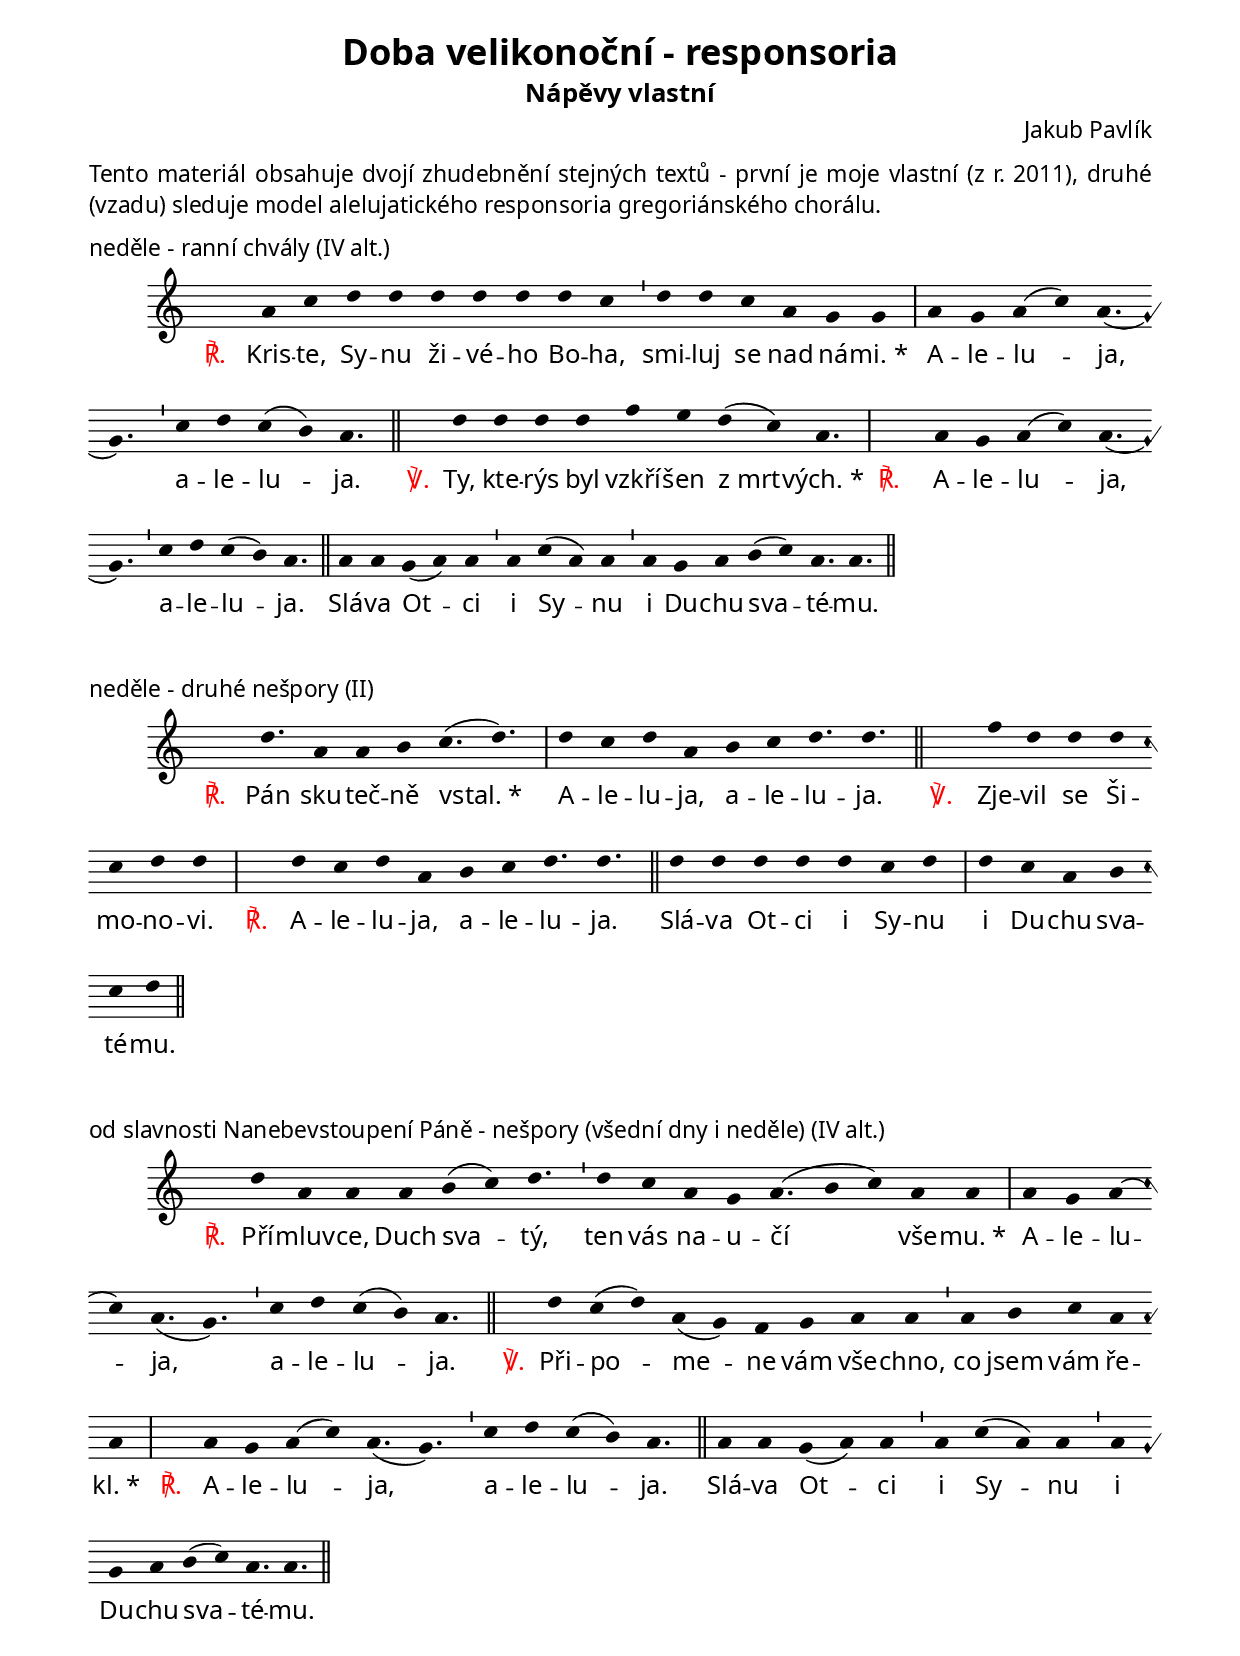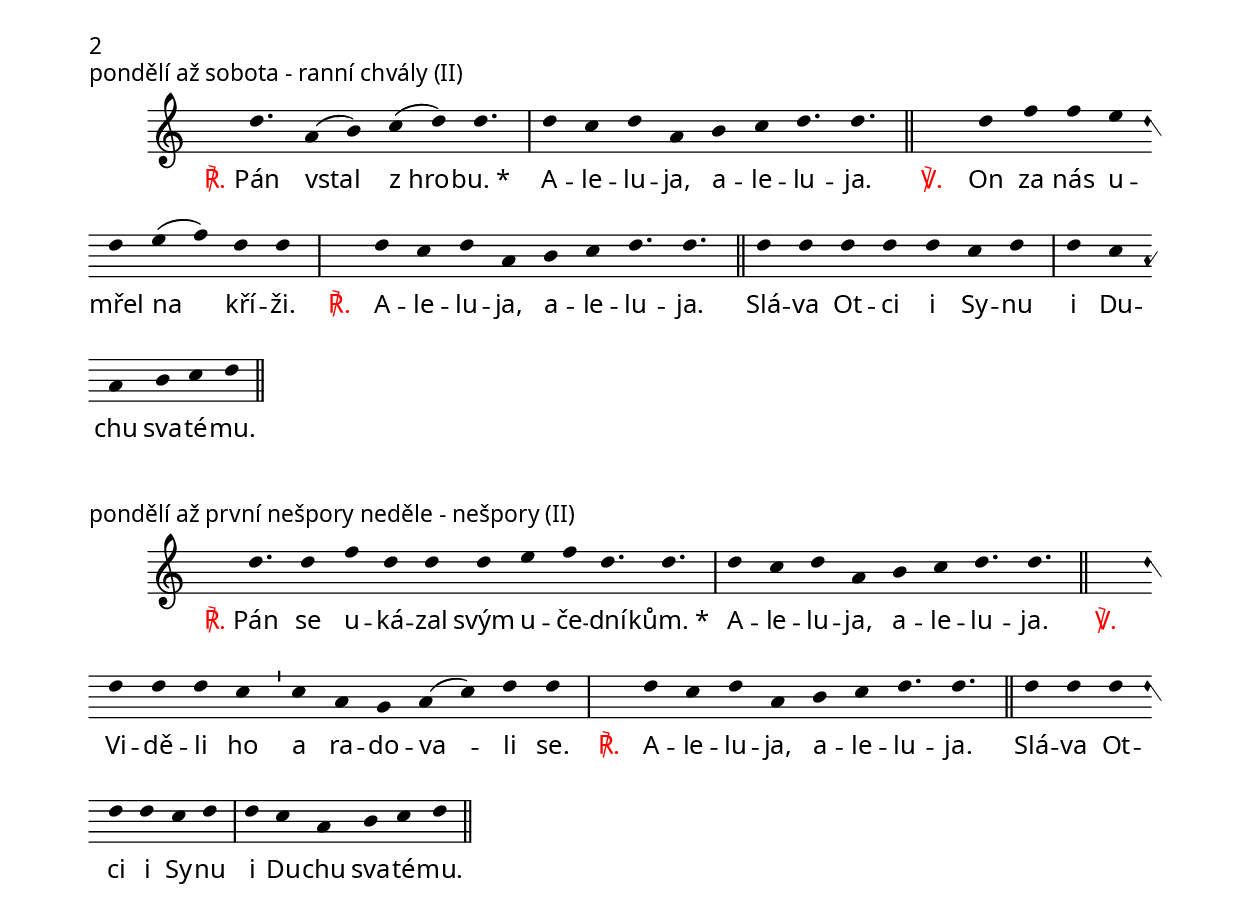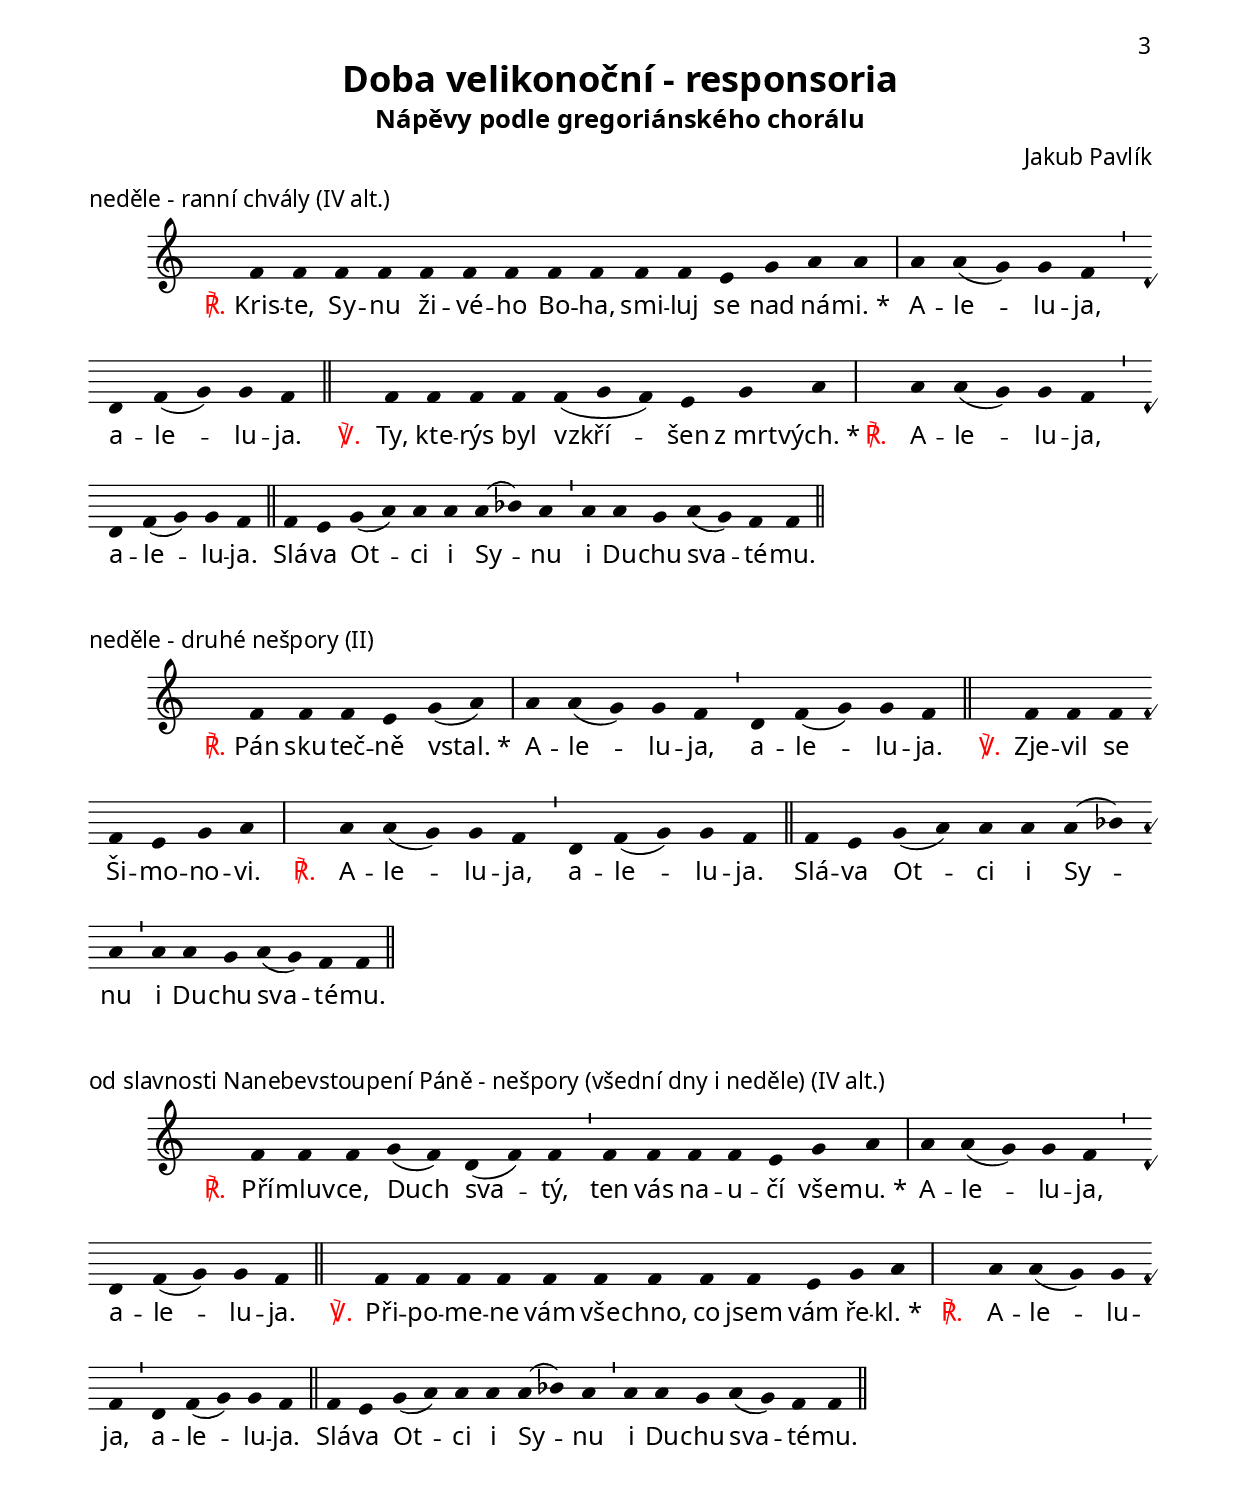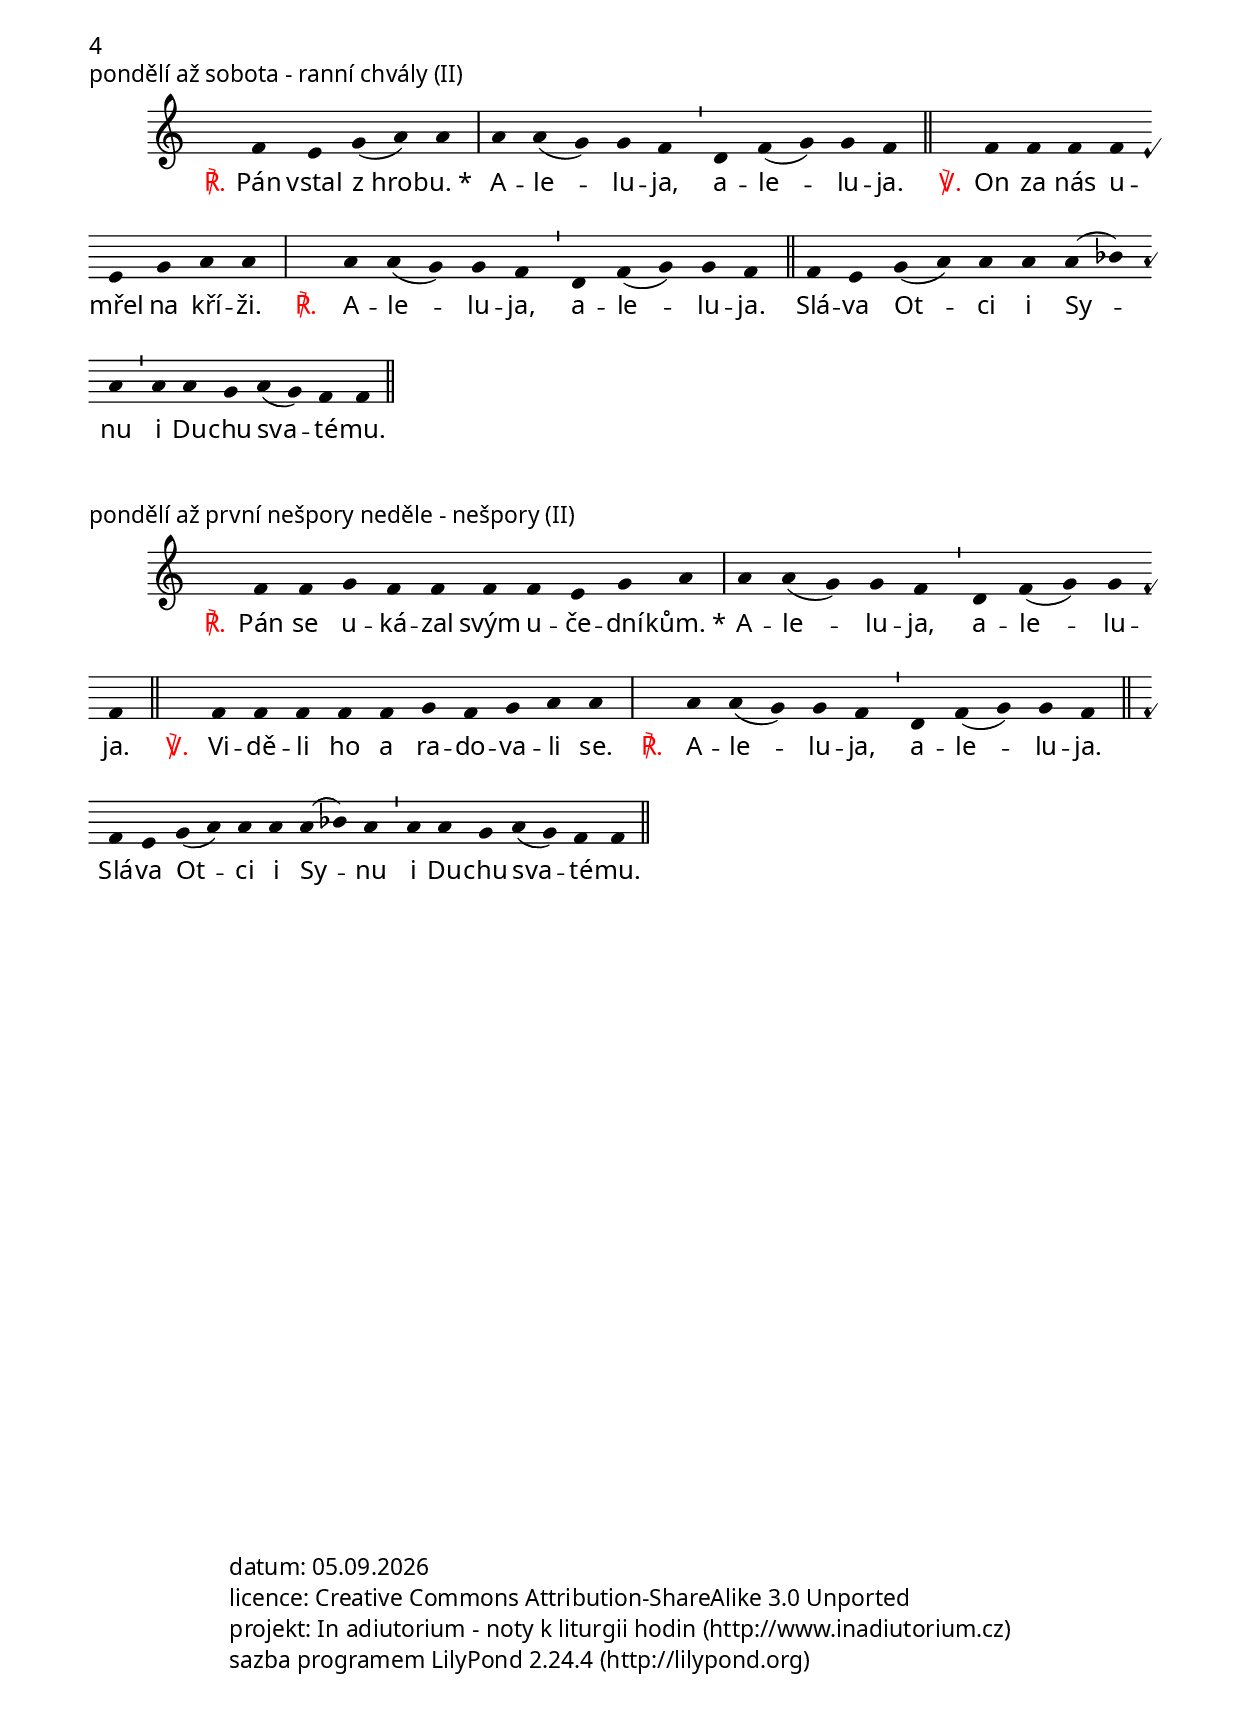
\version "2.12.3"

\header {
  title = "Doba velikonoční - responsoria"
  composer = "Jakub Pavlík"
}

\include "spolecne.ly"
\include "dilyresponsorii.ly"

\paper {
  % neroztahovat noty na celou stranku, ale nechat misto dole:
  ragged-bottom = ##t 
}

% dily do 'mych' responsorii
alelResp = { d4 c d a b c d4. d }
slava = { d4 d d d d c d \barMax d4 c a b c d \barFinalis }
slavaDelsi = { a4 a g( a) a \barMin a c( a) a \barMin a g a b( c) a4. a }

alelRespDelsi = { a4 g a( c) a4.( g) \barMin c4 d c( b) a4. }

\bookpart {
  \header {
    subtitle = "Nápěvy vlastní"
  }
  
  \markup\justify{
    Tento materiál obsahuje dvojí zhudebnění stejných textů -
    první je moje vlastní (z r. 2011), druhé (vzadu)
    sleduje model alelujatického responsoria
    gregoriánského chorálu.
  }
  
\score {
  \relative c'' {
    \choralniRezim
    
    %R
    \neviditelna a
    a4 c d d d d d d c \barMin
    d d c a g g \barMax
    \alelRespDelsi \barFinalis
    
    %V
    \neviditelna d
    d4 d d d f e d( c) a4. \barMax
    \neviditelna a
    \alelRespDelsi \barFinalis
    
    % Slava
    \slavaDelsi \barFinalis
  }
  \addlyrics {
    \Response Kris -- te, Sy -- nu ži -- vé -- ho Bo -- ha,
    smi -- luj se nad ná -- mi._*
    \textRespAleluja
    \Verse Ty, kte -- rýs byl vzkří -- šen z_mrt -- vých._*
    \Response \textRespAleluja
    \textRespDoxologie
  }
  \header {
    piece = "neděle - ranní chvály (IV alt.)"
  }
}

\score {
  \relative c'' {
    \choralniRezim
    
    %R
    \neviditelna d
    d4. a4 a b c4.( d) \barMax
    \alelResp \barFinalis
    
    %V
    \neviditelna f
    f4 d d d c d d \barMax
    \neviditelna d
    \alelResp \barFinalis
    
    \slava
  }
  \addlyrics {
    \Response Pán sku -- teč -- ně vstal._*
    \textRespAleluja
    \Verse Zje -- vil se Ši -- mo -- no -- vi.
    \Response \textRespAleluja
    \textRespDoxologie
  }
  \header {
    piece = "neděle - druhé nešpory (II)"
  }
}

\score {
  \relative c'' {
    \choralniRezim
    
    % R
    \neviditelna d
    d4 a a a b( c) d4. \barMin
    d4 c a g a4.( b4 c) a a \barMax
    \alelRespDelsi \barFinalis
    
    % V
    \neviditelna d
    d4 c( d) a( g) f g a a \barMin
    a4 b c a a \barMax
    % R
    \neviditelna a
    \alelRespDelsi \barFinalis
    
    \slavaDelsi \barFinalis
  }
  \addlyrics {
    \Response Pří -- mluv -- ce, Duch sva -- tý, ten vás na -- u -- čí
    vše -- mu._*
    \textRespAleluja
    \Verse Při -- po -- me -- ne vám vše -- chno, co jsem vám ře -- kl._*
    \Response \textRespAleluja
    \textRespDoxologie
  }
  \header {
    piece = "od slavnosti Nanebevstoupení Páně - nešpory (všední dny i neděle) (IV alt.)"
  }
}

\pageBreak

\score {
  \relative c'' {
    \choralniRezim
    
    % R
    \neviditelna d
    d4. a4( b) c( d) d4. \barMax
    \alelResp \barFinalis
    
    %V
    \neviditelna d
    d4 f f e d e( f) d d \barMax
    \neviditelna d
    \alelResp \barFinalis
    
    % Slava
    \slava
  }
  \addlyrics {
    \Response Pán vstal z_hro -- bu._*
    \textRespAleluja
    \Verse On za nás u -- mřel na kří -- ži.
    \Response \textRespAleluja
    \textRespDoxologie
  }
  \header {
    piece = "pondělí až sobota - ranní chvály (II)"
  }
}

\score {
  \relative c'' {
    \choralniRezim
    
    %R
    \neviditelna d 
    d4. d4 f d d d e f d4. d \barMax
    \alelResp \barFinalis
    
    %V
    \neviditelna d
    d4 d d c \barMin c4 a g a( c) d d \barMax
    \neviditelna d
    \alelResp \barFinalis
    
    % Slava
    \slava
  }
  \addlyrics {
    \Response Pán se u -- ká -- zal svým u -- če -- dní -- kům._*
    \textRespAleluja
    \Verse Vi -- dě -- li ho a ra -- do -- va -- li se.
    \Response \textRespAleluja
    \textRespDoxologie
  }
  \header {
    piece = "pondělí až první nešpory neděle - nešpory (II)"
  }
}
}

%%%%%%%%%%%%%%%%%%%%%%%%%%%%%%%%%%%%%%%%%%%%%%%%%%%%%%%%

\bookpart {
  \header {
    subtitle = "Nápěvy podle gregoriánského chorálu"
  }
  
  \score {
    \relative c' {
      \choralniRezim
      
      %R
      \neviditelna f
      f f f f f f f f f f f e g a a \barMax
      \respVIalelujaResponsum \barFinalis
      
      %V
      \neviditelna f
      f f f f f( g f) e g a \barMax
      \neviditelna a
      \respVIalelujaResponsum \barFinalis
      
      % Slava
      \respVIalelujaDoxologie \barFinalis
    }
    \addlyrics {
      \Response Kris -- te, Sy -- nu ži -- vé -- ho Bo -- ha,
      smi -- luj se nad ná -- mi._*
      \textRespAleluja
      \Verse Ty, kte -- rýs byl vzkří -- šen z_mrt -- vých._*
      \Response \textRespAleluja
      \textRespDoxologie
    }
    \header {
      piece = "neděle - ranní chvály (IV alt.)"
    }
  }
  
  \score {
    \relative c' {
      \choralniRezim
      
      %R
      \neviditelna f
      f4 f f e g( a) \barMax
      \respVIalelujaResponsum \barFinalis
      
      %V
      \neviditelna f
      f4 f f f e g a \barMax
      \neviditelna a
      \respVIalelujaResponsum \barFinalis
      
      \respVIalelujaDoxologie \barFinalis
    }
    \addlyrics {
      \Response Pán sku -- teč -- ně vstal._*
      \textRespAleluja
      \Verse Zje -- vil se Ši -- mo -- no -- vi.
      \Response \textRespAleluja
      \textRespDoxologie
    }
    \header {
      piece = "neděle - druhé nešpory (II)"
    }
  }
  
  \score {
    \relative c' {
      \choralniRezim
      
      % R
      \neviditelna d
      f4 f f g( f) d( f) f \barMin f f f f e g a \barMax
      \respVIalelujaResponsum \barFinalis
      
      % V
      \neviditelna f
      f f f f f f f f f e g a \barMax
      % R
      \neviditelna f
      \respVIalelujaResponsum \barFinalis
      
      \respVIalelujaDoxologie \barFinalis
    }
    \addlyrics {
      \Response Pří -- mluv -- ce, Duch sva -- tý, ten vás na -- u -- čí
      vše -- mu._*
      \textRespAleluja
      \Verse Při -- po -- me -- ne vám vše -- chno, co jsem vám ře -- kl._*
      \Response \textRespAleluja
      \textRespDoxologie
    }
    \header {
      piece = "od slavnosti Nanebevstoupení Páně - nešpory (všední dny i neděle) (IV alt.)"
    }
  }
  
  \pageBreak
  
  \score {
    \relative c' {
      \choralniRezim
      
      % R
      \neviditelna d
      f4 e g( a) a \barMax
      \respVIalelujaResponsum \barFinalis
      
      %V
      \neviditelna f
      f f f f e g a a \barMax
      \neviditelna f
      \respVIalelujaResponsum \barFinalis
      
      % Slava
      \respVIalelujaDoxologie \barFinalis
    }
    \addlyrics {
      \Response Pán vstal z_hro -- bu._*
      \textRespAleluja
      \Verse On za nás u -- mřel na kří -- ži.
      \Response \textRespAleluja
      \textRespDoxologie
    }
    \header {
      piece = "pondělí až sobota - ranní chvály (II)"
    }
  }
  
  \score {
    \relative c' {
      \choralniRezim
      
      %R
      \neviditelna d 
      f4 f g f f f f e g a \barMax
      \respVIalelujaResponsum \barFinalis
      
      %V
      \neviditelna f
      f f f f f g f g a a \barMax
      \neviditelna d
      \respVIalelujaResponsum \barFinalis
      
      % Slava
      \respVIalelujaDoxologie \barFinalis
    }
    \addlyrics {
      \Response Pán se u -- ká -- zal svým u -- če -- dní -- kům._*
      \textRespAleluja
      \Verse Vi -- dě -- li ho a ra -- do -- va -- li se.
      \Response \textRespAleluja
      \textRespDoxologie
    }
    \header {
      piece = "pondělí až první nešpory neděle - nešpory (II)"
    }
  }

}
%{
\score {
  \relative c'' {
    \choralniRezim
    
  }
  \addlyrics {
    
  }
  \header {
    piece = ""
  }
}
%}